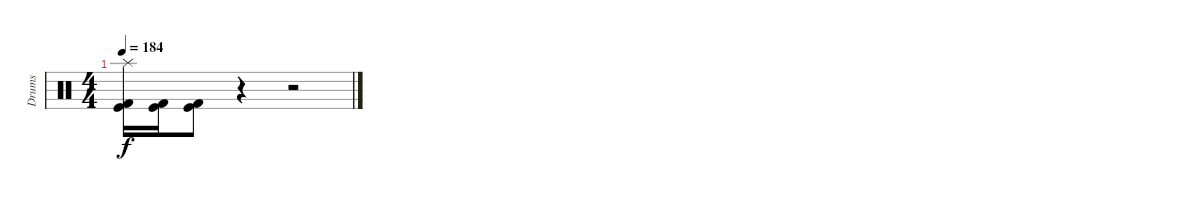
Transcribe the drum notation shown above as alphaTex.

\track ("Drums" "Drums") {instrument percussion}
\staff {score}
\articulation defaults
\ts (4 4)
\tempo 184
\clef neutral
\ks c
("Splash (hit)" "Kick (hit) 2" "Kick (hit)").16{dy f} ("Kick (hit) 2" "Kick (hit)").16 ("Kick (hit) 2" "Kick (hit)").8 r.4 r.2
